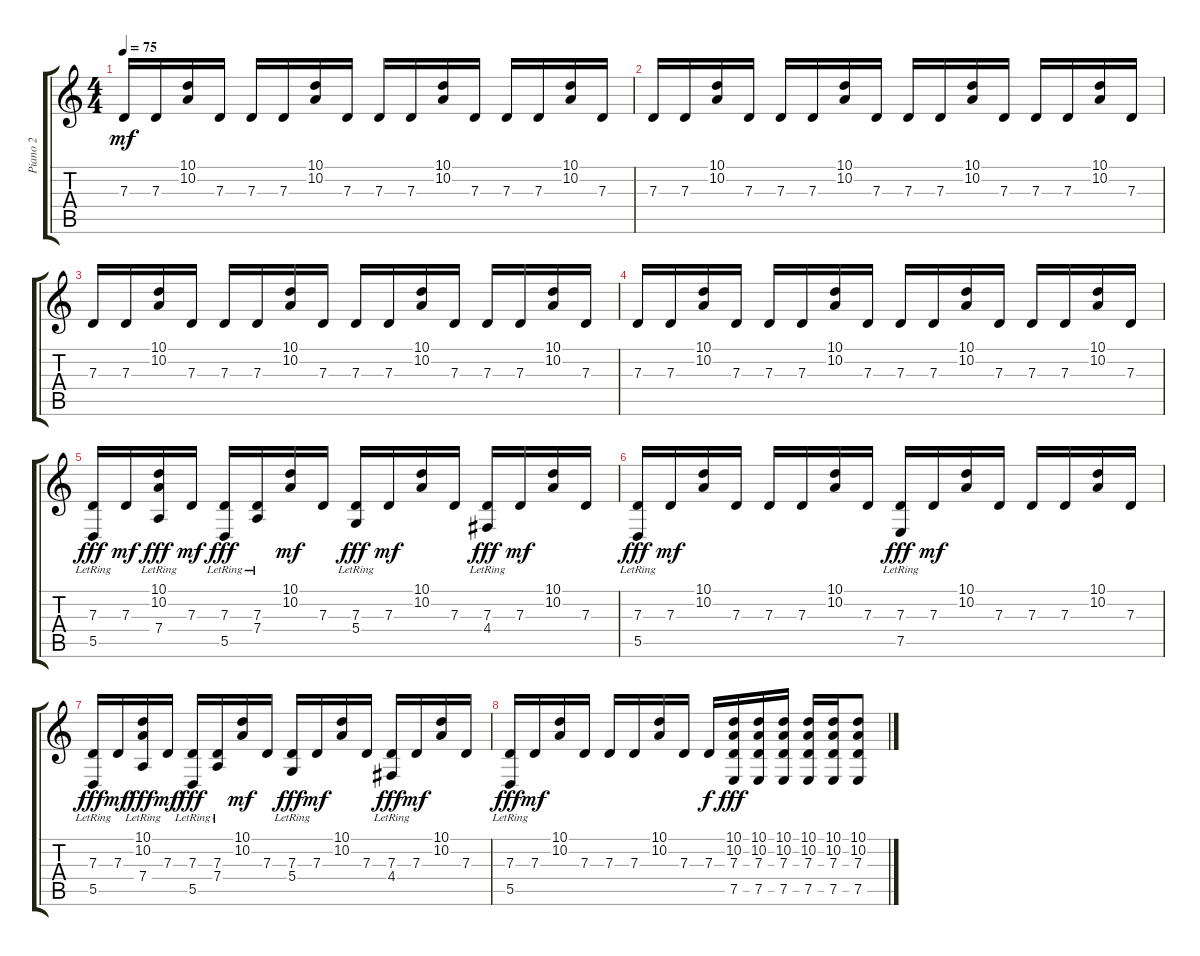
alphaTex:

\track ("Piano 2" "Piano 2") {instrument acousticgrandpiano}
\staff {score tabs}
\tuning (E4 B3 G3 D3 A2 E2) {hide}
\ts (4 4)
\tempo 75
\clef g2
\ks c
7.3.16{dy mf} 7.3.16 (10.1 10.2).16 7.3.16 7.3.16 7.3.16 (10.1 10.2).16 7.3.16 7.3.16 7.3.16 (10.1 10.2).16 7.3.16 7.3.16 7.3.16 (10.1 10.2).16 7.3.16 |
7.3.16 7.3.16 (10.1 10.2).16 7.3.16 7.3.16 7.3.16 (10.1 10.2).16 7.3.16 7.3.16 7.3.16 (10.1 10.2).16 7.3.16 7.3.16 7.3.16 (10.1 10.2).16 7.3.16 |
7.3.16 7.3.16 (10.1 10.2).16 7.3.16 7.3.16 7.3.16 (10.1 10.2).16 7.3.16 7.3.16 7.3.16 (10.1 10.2).16 7.3.16 7.3.16 7.3.16 (10.1 10.2).16 7.3.16 |
7.3.16 7.3.16 (10.1 10.2).16 7.3.16 7.3.16 7.3.16 (10.1 10.2).16 7.3.16 7.3.16 7.3.16 (10.1 10.2).16 7.3.16 7.3.16 7.3.16 (10.1 10.2).16 7.3.16 |
(7.3 5.5{lr}).16{dy fff} 7.3.16{dy mf} (10.1 10.2 7.4{lr}).16{dy fff} 7.3.16{dy mf} (7.3 5.5{lr}).16{dy fff} (7.3 7.4{lr}).16 (10.1 10.2).16{dy mf} 7.3.16 (7.3 5.4{lr}).16{dy fff} 7.3.16{dy mf} (10.1 10.2).16 7.3.16 (7.3 4.4{lr}).16{dy fff} 7.3.16{dy mf} (10.1 10.2).16 7.3.16 |
(7.3 5.5{lr}).16{dy fff} 7.3.16{dy mf} (10.1 10.2).16 7.3.16 7.3.16 7.3.16 (10.1 10.2).16 7.3.16 (7.3 7.5{lr}).16{dy fff} 7.3.16{dy mf} (10.1 10.2).16 7.3.16 7.3.16 7.3.16 (10.1 10.2).16 7.3.16 |
(7.3 5.5{lr}).16{dy fff} 7.3.16{dy mf} (10.1 10.2 7.4{lr}).16{dy fff} 7.3.16{dy mf} (7.3 5.5{lr}).16{dy fff} (7.3 7.4{lr}).16 (10.1 10.2).16{dy mf} 7.3.16 (7.3 5.4{lr}).16{dy fff} 7.3.16{dy mf} (10.1 10.2).16 7.3.16 (7.3 4.4{lr}).16{dy fff} 7.3.16{dy mf} (10.1 10.2).16 7.3.16 |
(7.3 5.5{lr}).16{dy fff} 7.3.16{dy mf} (10.1 10.2).16 7.3.16 7.3.16 7.3.16 (10.1 10.2).16 7.3.16 7.3.16{dy f} (10.1 10.2 7.3 7.5).16{dy fff} (10.1 10.2 7.3 7.5).16 (10.1 10.2 7.3 7.5).16 (10.1 10.2 7.3 7.5).16 (10.1 10.2 7.3 7.5).16 (10.1 10.2 7.3 7.5).8
